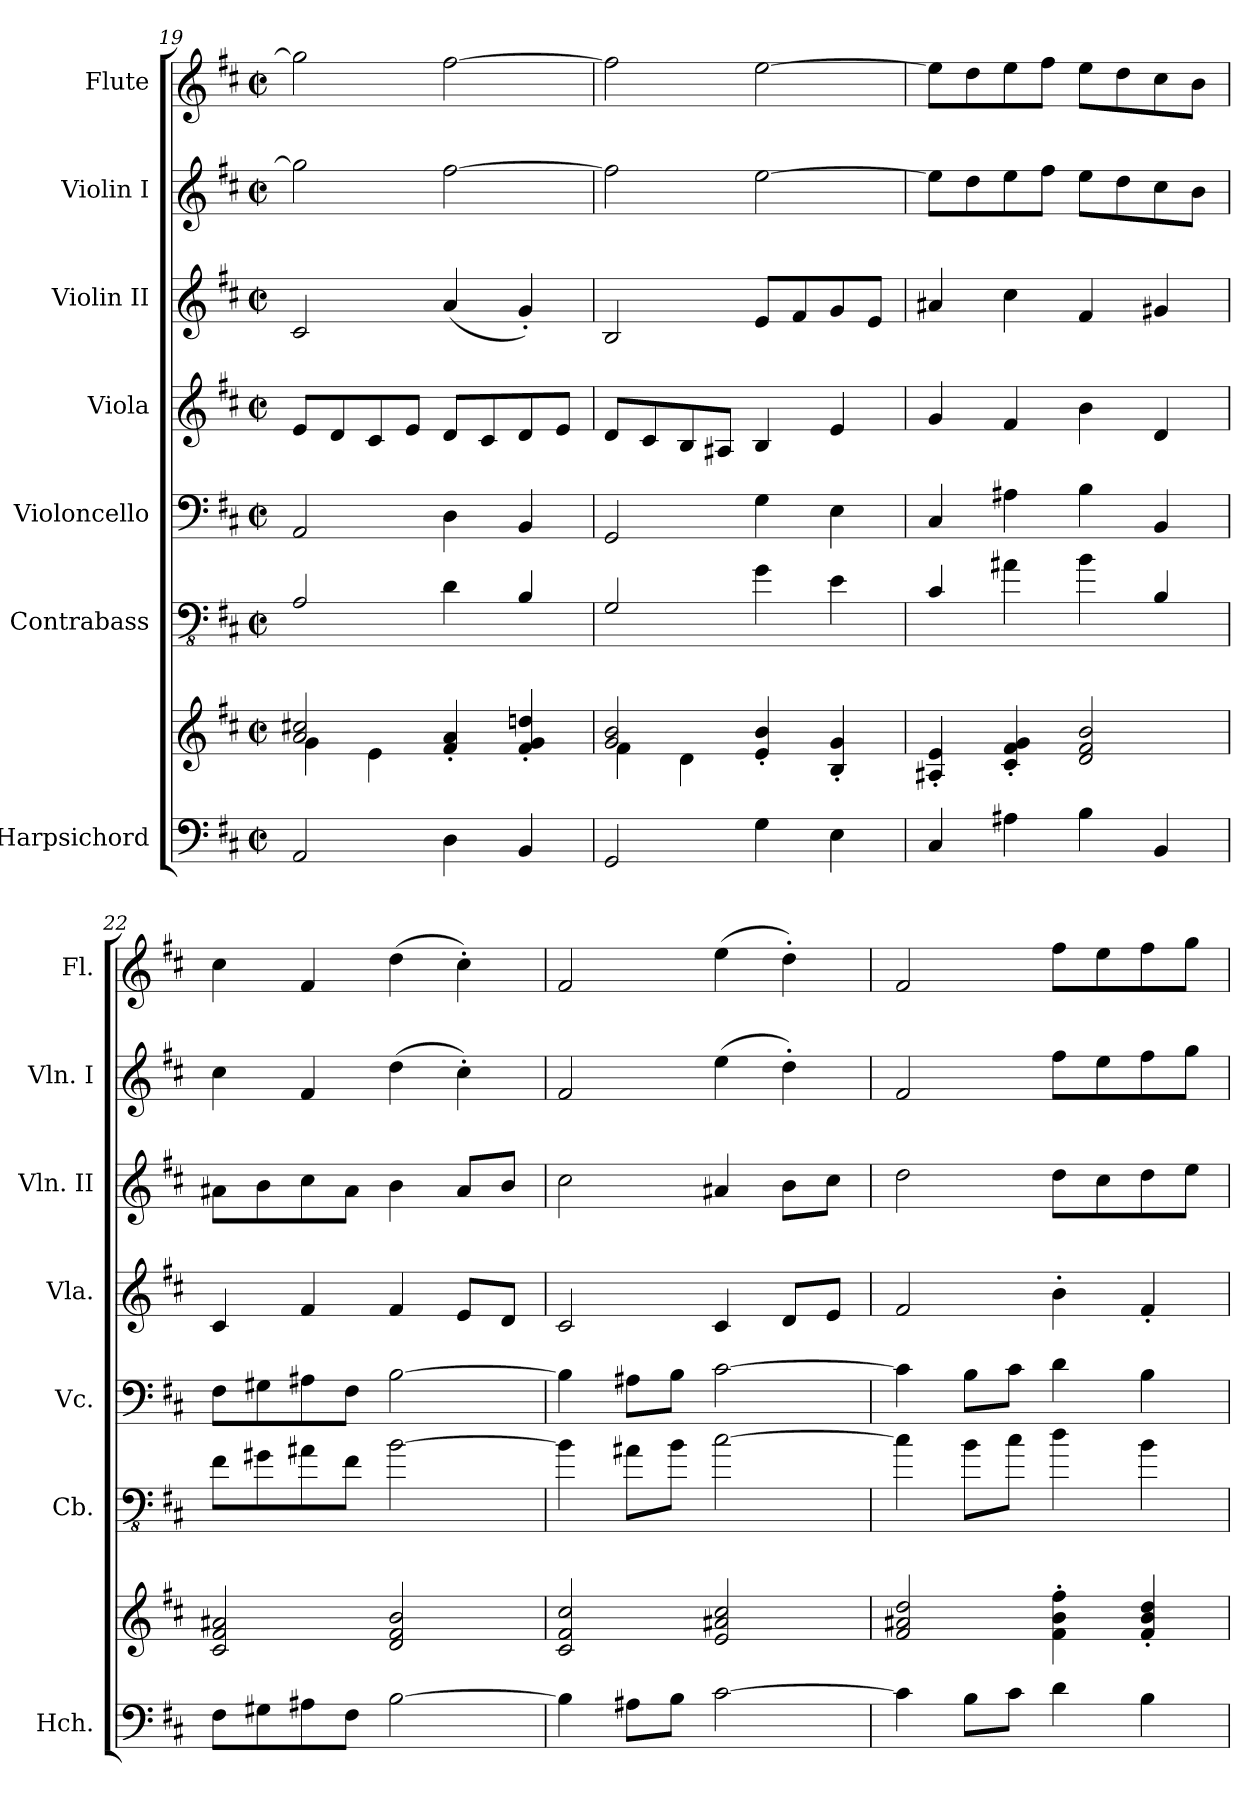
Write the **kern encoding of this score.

**kern	**kern	**kern	**kern	**kern	**kern	**kern	**kern
*part7	*part7	*part6	*part5	*part4	*part3	*part2	*part1
*staff8	*staff7	*staff6	*staff5	*staff4	*staff3	*staff2	*staff1
*I"Harpsichord	*	*I"Contrabass	*I"Violoncello	*I"Viola	*I"Violin II	*I"Violin I	*I"Flute
*I'Hch.	*	*I'Cb.	*I'Vc.	*I'Vla.	*I'Vln. II	*I'Vln. I	*I'Fl.
*clefF4	*clefG2	*clefFv4	*clefF4	*clefG2	*clefG2	*clefG2	*clefG2
*	*	*ITrd7c12	*	*	*	*	*
*k[f#c#]	*k[f#c#]	*k[f#c#]	*k[f#c#]	*k[f#c#]	*k[f#c#]	*k[f#c#]	*k[f#c#]
*M2/2	*M2/2	*M2/2	*M2/2	*M2/2	*M2/2	*M2/2	*M2/2
*met(c|)	*met(c|)	*met(c|)	*met(c|)	*met(c|)	*met(c|)	*met(c|)	*met(c|)
=19	=19	=19	=19	=19	=19	=19	=19
*	*^	*	*	*	*	*	*
2AA/	2a/ 2cc#X/	4g\	2AAA/	2AA/	8e/L	2c#/	2gg\]	2gg\]
.	.	.	.	.	8d/	.	.	.
.	.	4e\	.	.	8c#/	.	.	.
.	.	.	.	.	8e/J	.	.	.
4D\	4f#/' 4a/'	2ryy	4DD\	4D\	8d/L	(4a/	[2ff#\	[2ff#\
.	.	.	.	.	8c#/	.	.	.
4BB/	4f#/' 4g/' 4ddn/'	.	4BBB/	4BB/	8d/	4g'/)	.	.
.	.	.	.	.	8e/J	.	.	.
=20	=20	=20	=20	=20	=20	=20	=20	=20
2GG/	2g/ 2b/	4f#\	2GGG/	2GG/	8d/L	2B/	2ff#\]	2ff#\]
.	.	.	.	.	8c#/	.	.	.
.	.	4d\	.	.	8B/	.	.	.
.	.	.	.	.	8A#X/J	.	.	.
4G\	4e/' 4b/'	2ryy	4GG\	4G\	4B/	8e/L	[2ee\	[2ee\
.	.	.	.	.	.	8f#/	.	.
4E\	4B/' 4g/'	.	4EE\	4E\	4e/	8g/	.	.
.	.	.	.	.	.	8e/J	.	.
*	*v	*v	*	*	*	*	*	*
!!LO:LB:g=z
=21	=21	=21	=21	=21	=21	=21	=21
4C#/	4A#X/' 4e/'	4CC#/	4C#/	4g/	4a#X/	8ee\L]	8ee\L]
.	.	.	.	.	.	8dd\	8dd\
4A#X\	4c#/' 4f#/' 4g/'	4AA#X\	4A#X\	4f#/	4cc#\	8ee\	8ee\
.	.	.	.	.	.	8ff#\J	8ff#\J
4B\	2d/ 2f#/ 2b/	4BB\	4B\	4b\	4f#/	8ee\L	8ee\L
.	.	.	.	.	.	8dd\	8dd\
4BB/	.	4BBB/	4BB/	4d/	4g#X/	8cc#\	8cc#\
.	.	.	.	.	.	8b\J	8b\J
=22	=22	=22	=22	=22	=22	=22	=22
8F#\L	2c#/ 2f#/ 2a#X/	8FF#\L	8F#\L	4c#/	8a#X\L	4cc#\	4cc#\
8G#X\	.	8GG#X\	8G#X\	.	8b\	.	.
8A#X\	.	8AA#X\	8A#X\	4f#/	8cc#\	4f#/	4f#/
8F#\J	.	8FF#\J	8F#\J	.	8a#\J	.	.
[2B\	2d/ 2f#/ 2b/	[2BB\	[2B\	4f#/	4b\	(4dd\	(4dd\
.	.	.	.	8e/L	8a#/L	4cc#'\)	4cc#'\)
.	.	.	.	8d/J	8b/J	.	.
=23	=23	=23	=23	=23	=23	=23	=23
4B\]	2c#/ 2f#/ 2cc#/	4BB\]	4B\]	2c#/	2cc#\	2f#/	2f#/
8A#X\L	.	8AA#X\L	8A#X\L	.	.	.	.
8B\J	.	8BB\J	8B\J	.	.	.	.
[2c#\	2e/ 2a#X/ 2cc#/	[2C#\	[2c#\	4c#/	4a#X/	(4ee\	(4ee\
.	.	.	.	8d/L	8b\L	4dd'\)	4dd'\)
.	.	.	.	8e/J	8cc#\J	.	.
=24	=24	=24	=24	=24	=24	=24	=24
4c#\]	2f#/ 2a#X/ 2dd/	4C#\]	4c#\]	2f#/	2dd\	2f#/	2f#/
8B\L	.	8BB\L	8B\L	.	.	.	.
8c#\J	.	8C#\J	8c#\J	.	.	.	.
4d\	4f#\' 4b\' 4ff#\'	4D\	4d\	4b'\	8dd\L	8ff#\L	8ff#\L
.	.	.	.	.	8cc#\	8ee\	8ee\
4B\	4f#/' 4b/' 4dd/'	4BB\	4B\	4f#'/	8dd\	8ff#\	8ff#\
.	.	.	.	.	8ee\J	8gg\J	8gg\J
=	=	=	=	=	=	=	=
*-	*-	*-	*-	*-	*-	*-	*-
